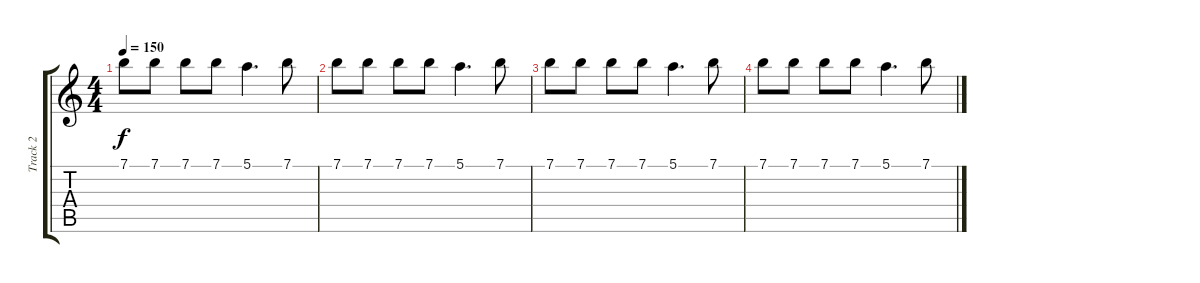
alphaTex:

\track ("Track 2" "Track 2") {instrument overdrivenguitar}
\staff {score tabs}
\tuning (E4 B3 G3 D3 A2 D2) {hide}
\ts (4 4)
\tempo 150
\clef g2
\ks c
7.1.8{dy f} 7.1.8 7.1.8 7.1.8 5.1.4{d} 7.1.8 |
7.1.8 7.1.8 7.1.8 7.1.8 5.1.4{d} 7.1.8 |
7.1.8 7.1.8 7.1.8 7.1.8 5.1.4{d} 7.1.8 |
7.1.8 7.1.8 7.1.8 7.1.8 5.1.4{d} 7.1.8
